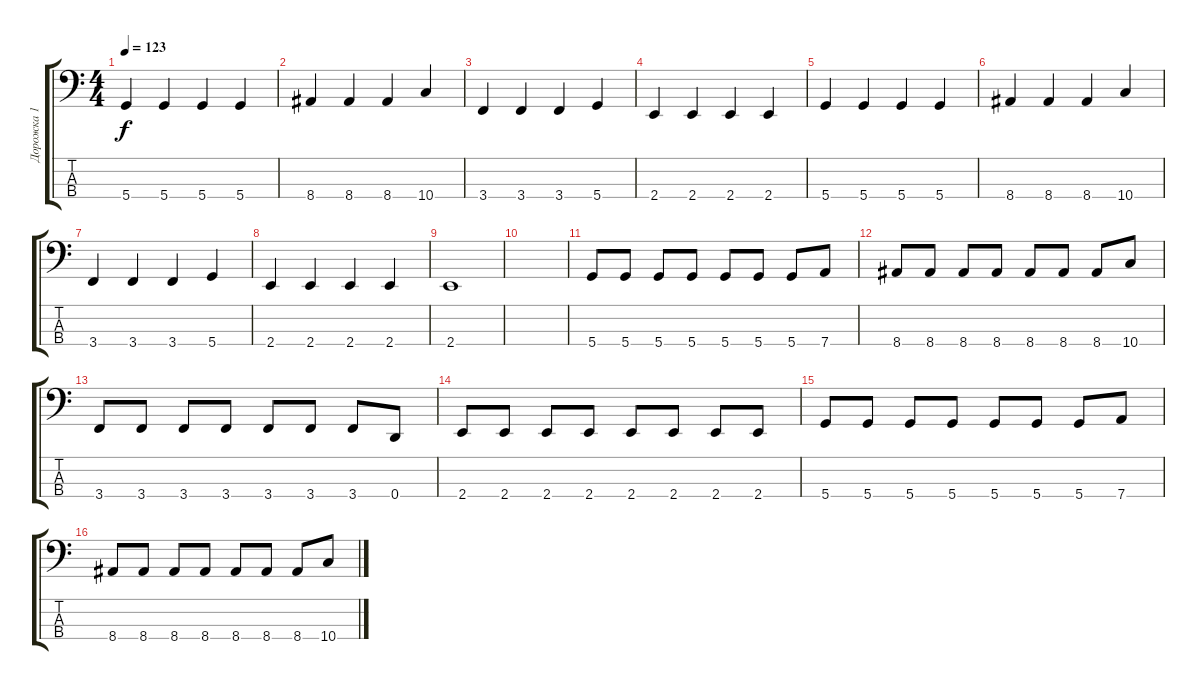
\track ("Дорожка 1" "Дорожка 1") {instrument electricbassfinger}
\staff {score tabs}
\tuning (F2 C2 G1 D1) {hide}
\ts (4 4)
\tempo 123
\clef f4
\ks c
5.4.4{dy f} 5.4.4 5.4.4 5.4.4 |
8.4.4 8.4.4 8.4.4 10.4.4 |
3.4.4 3.4.4 3.4.4 5.4.4 |
2.4.4 2.4.4 2.4.4 2.4.4 |
5.4.4 5.4.4 5.4.4 5.4.4 |
8.4.4 8.4.4 8.4.4 10.4.4 |
3.4.4 3.4.4 3.4.4 5.4.4 |
2.4.4 2.4.4 2.4.4 2.4.4 |
2.4.1 |
|
5.4.8 5.4.8 5.4.8 5.4.8 5.4.8 5.4.8 5.4.8 7.4.8 |
8.4.8 8.4.8 8.4.8 8.4.8 8.4.8 8.4.8 8.4.8 10.4.8 |
3.4.8 3.4.8 3.4.8 3.4.8 3.4.8 3.4.8 3.4.8 0.4.8 |
2.4.8 2.4.8 2.4.8 2.4.8 2.4.8 2.4.8 2.4.8 2.4.8 |
5.4.8 5.4.8 5.4.8 5.4.8 5.4.8 5.4.8 5.4.8 7.4.8 |
8.4.8 8.4.8 8.4.8 8.4.8 8.4.8 8.4.8 8.4.8 10.4.8
